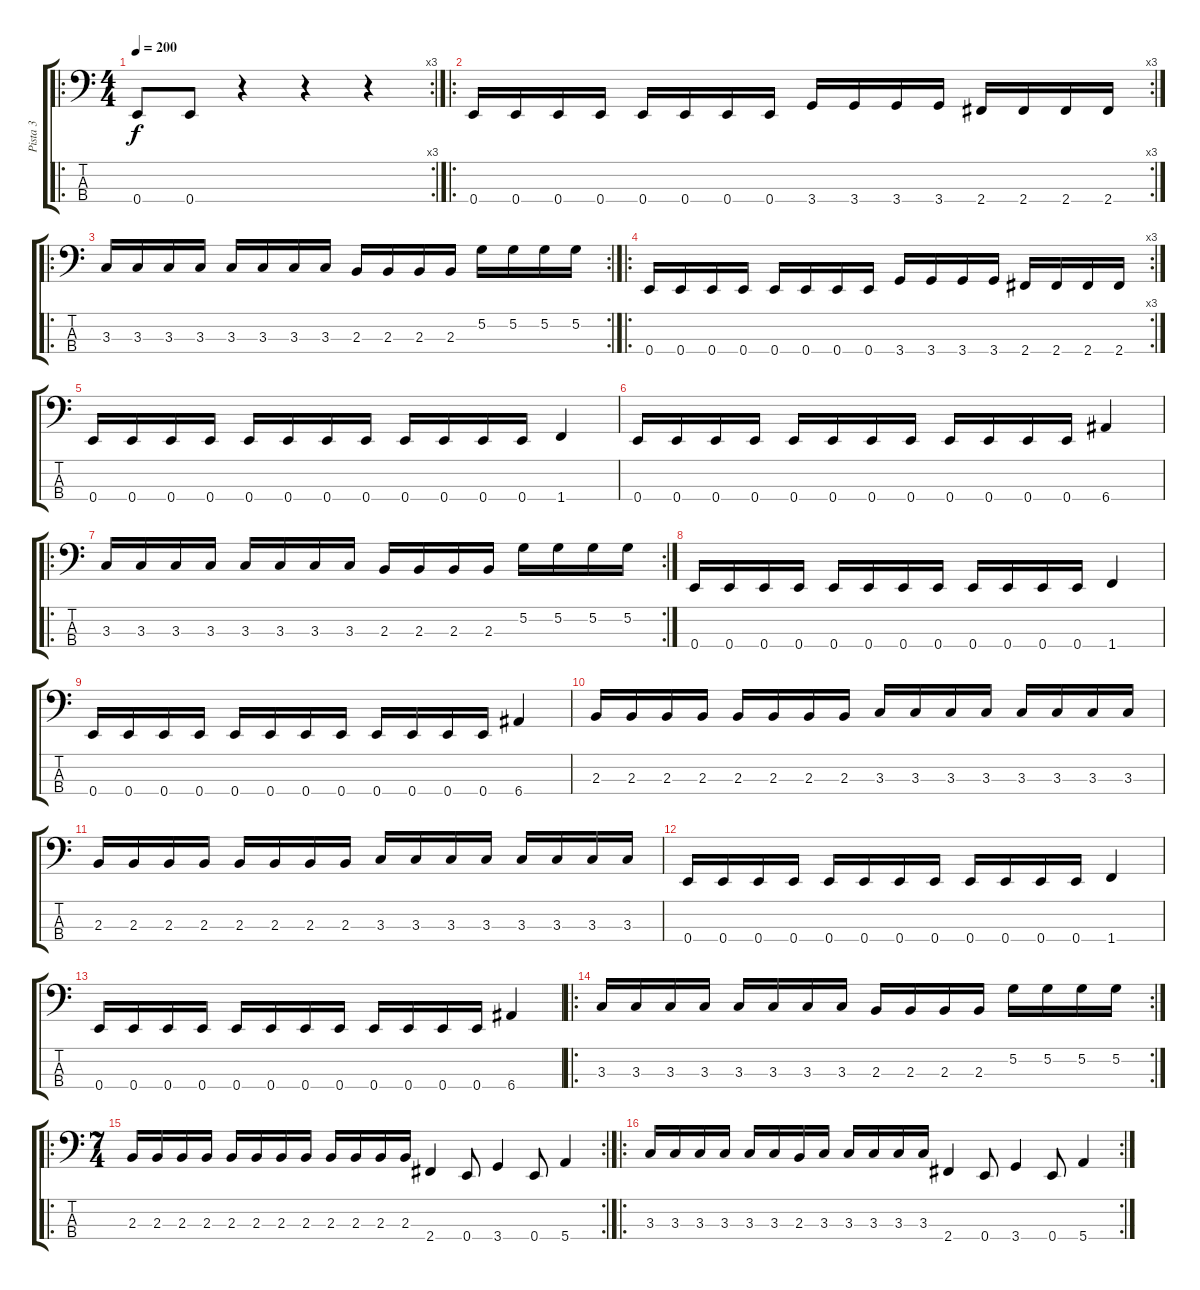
\track ("Pista 3" "Pista 3") {instrument electricbassfinger}
\staff {score tabs}
\tuning (G2 D2 A1 E1) {hide}
\ro
\rc 3
\ts (4 4)
\tempo 200
\clef f4
\ks c
0.4.8{dy f instrument electricbassfinger} 0.4.8 r.4 r.4 r.4 |
\ro
\rc 3
0.4.16 0.4.16 0.4.16 0.4.16 0.4.16 0.4.16 0.4.16 0.4.16 3.4.16 3.4.16 3.4.16 3.4.16 2.4.16 2.4.16 2.4.16 2.4.16 |
\ro
\rc 2
3.3.16 3.3.16 3.3.16 3.3.16 3.3.16 3.3.16 3.3.16 3.3.16 2.3.16 2.3.16 2.3.16 2.3.16 5.2.16 5.2.16 5.2.16 5.2.16 |
\ro
\rc 3
0.4.16 0.4.16 0.4.16 0.4.16 0.4.16 0.4.16 0.4.16 0.4.16 3.4.16 3.4.16 3.4.16 3.4.16 2.4.16 2.4.16 2.4.16 2.4.16 |
0.4.16 0.4.16 0.4.16 0.4.16 0.4.16 0.4.16 0.4.16 0.4.16 0.4.16 0.4.16 0.4.16 0.4.16 1.4.4 |
0.4.16 0.4.16 0.4.16 0.4.16 0.4.16 0.4.16 0.4.16 0.4.16 0.4.16 0.4.16 0.4.16 0.4.16 6.4.4 |
\ro
\rc 2
3.3.16 3.3.16 3.3.16 3.3.16 3.3.16 3.3.16 3.3.16 3.3.16 2.3.16 2.3.16 2.3.16 2.3.16 5.2.16 5.2.16 5.2.16 5.2.16 |
0.4.16 0.4.16 0.4.16 0.4.16 0.4.16 0.4.16 0.4.16 0.4.16 0.4.16 0.4.16 0.4.16 0.4.16 1.4.4 |
0.4.16 0.4.16 0.4.16 0.4.16 0.4.16 0.4.16 0.4.16 0.4.16 0.4.16 0.4.16 0.4.16 0.4.16 6.4.4 |
2.3.16 2.3.16 2.3.16 2.3.16 2.3.16 2.3.16 2.3.16 2.3.16 3.3.16 3.3.16 3.3.16 3.3.16 3.3.16 3.3.16 3.3.16 3.3.16 |
2.3.16 2.3.16 2.3.16 2.3.16 2.3.16 2.3.16 2.3.16 2.3.16 3.3.16 3.3.16 3.3.16 3.3.16 3.3.16 3.3.16 3.3.16 3.3.16 |
0.4.16 0.4.16 0.4.16 0.4.16 0.4.16 0.4.16 0.4.16 0.4.16 0.4.16 0.4.16 0.4.16 0.4.16 1.4.4 |
0.4.16 0.4.16 0.4.16 0.4.16 0.4.16 0.4.16 0.4.16 0.4.16 0.4.16 0.4.16 0.4.16 0.4.16 6.4.4 |
\ro
\rc 2
3.3.16 3.3.16 3.3.16 3.3.16 3.3.16 3.3.16 3.3.16 3.3.16 2.3.16 2.3.16 2.3.16 2.3.16 5.2.16 5.2.16 5.2.16 5.2.16 |
\ro
\rc 2
\ts (7 4)
2.3.16 2.3.16 2.3.16 2.3.16 2.3.16 2.3.16 2.3.16 2.3.16 2.3.16 2.3.16 2.3.16 2.3.16 2.4.4 0.4.8 3.4.4 0.4.8 5.4.4 |
\ro
\rc 2
3.3.16 3.3.16 3.3.16 3.3.16 3.3.16 3.3.16 2.3.16 3.3.16 3.3.16 3.3.16 3.3.16 3.3.16 2.4.4 0.4.8 3.4.4 0.4.8 5.4.4
